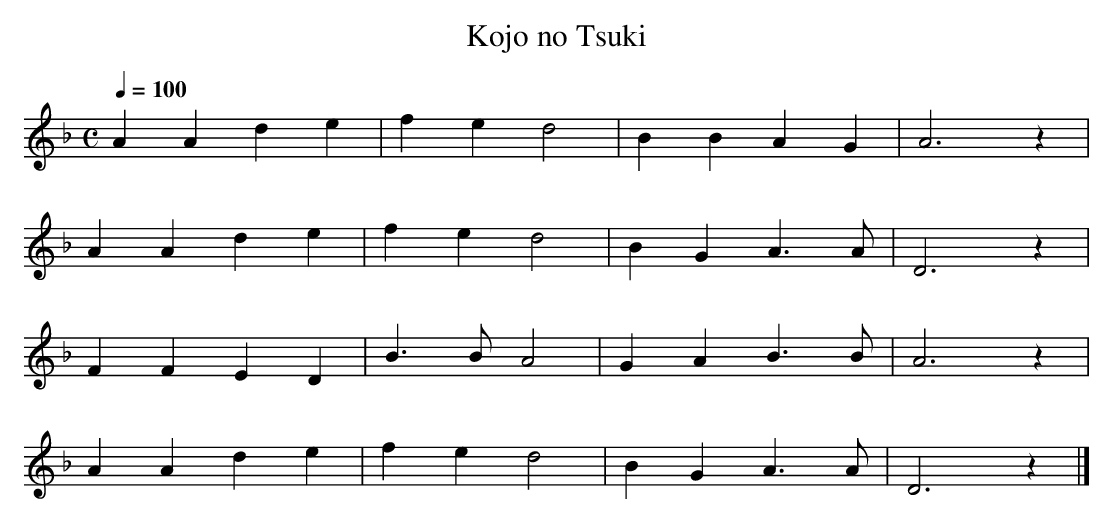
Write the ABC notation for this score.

X:1
T:Kojo no Tsuki
M:C
L:1/4
Q:1/4=100
K:DMin
A A d e|f e d2|B B A G|A3 z |
A A d e|f e d2|B G A>A|D3 z |
F F E D|B>B A2|G A B>B|A3 z |
A A d e|f e d2|B G A>A|D3 z|]

There is a good summary of the scales of Japanese music, in French, at
http://blog.nikkojazz.fr/2010/06/les-echelles-musicales-japonaises.html .
A book-length account is William P. Malm: "Traditional Japanese Music and
Musical Instruments".

There are other scales like that.  The Hungarian bagpipe has one less
note in its range than the Highland pipe: the gap may either be at the
sixth or the seventh.  Much of its music has no other gaps, but one
common mode omits the second as well.  The Highland pipe could play in
this pentatonic mode, but in practice it doesn't.

The Indian RAGA DESH is a pentatonic scale featuring both minor and major
thirds.  It could be seen as the major/mixolydian/dorian pentatonic mode
with the sixth replaced by a major seventh:
